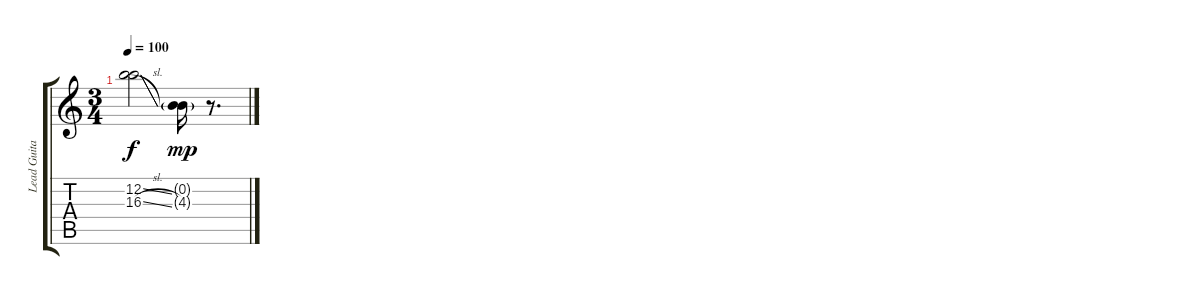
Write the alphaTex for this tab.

\track ("Lead Guitar (Martin Barre)" "Lead Guita") {instrument overdrivenguitar}
\staff {score tabs}
\tuning (E4 B3 G3 D3 A2 E2) {hide}
\ts (3 4)
\tempo 100
\clef g2
\ks c
(12.2{sl} 16.3{sl}).2{dy f} (0.2{g} 4.3{g}).16{dy mp} r.8{d}
